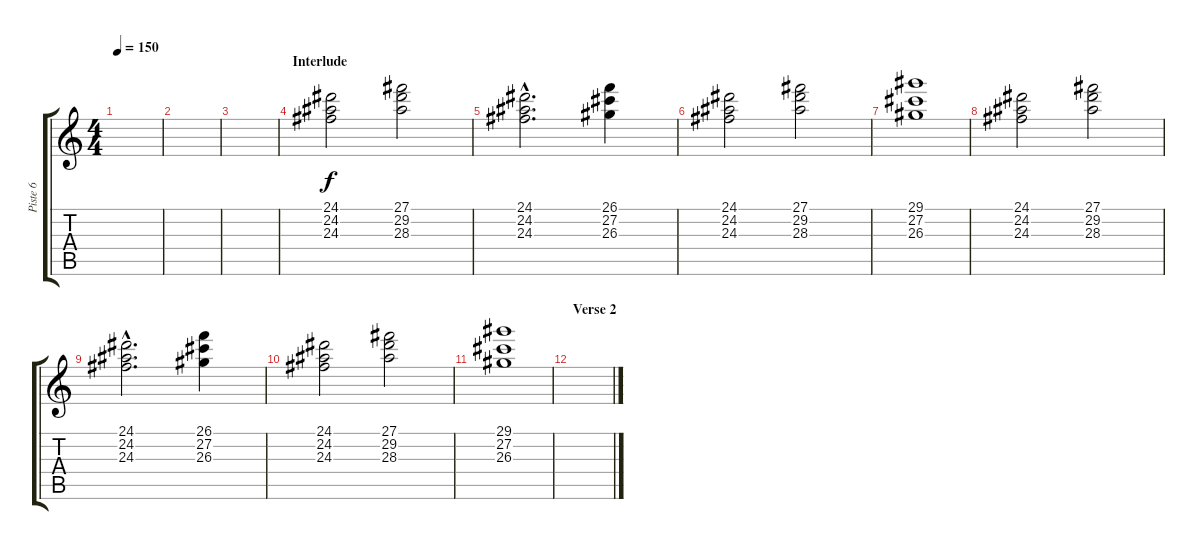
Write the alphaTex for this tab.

\track ("Piste 6" "Piste 6") {instrument stringensemble1}
\staff {score tabs}
\tuning (Eb4 Bb3 Gb3 Db3 Ab2 Eb2) {hide}
\ts (4 4)
\tempo 150
\clef g2
\ks c
|
|
|
\section ("" "Interlude")
(24.1 24.2 24.3).2 (27.1 29.2 28.3).2 |
(24.1{hac} 24.2{hac} 24.3{hac}).2{d} (26.1 27.2 26.3).4 |
(24.1 24.2 24.3).2 (27.1 29.2 28.3).2 |
(29.1 27.2 26.3).1 |
(24.1 24.2 24.3).2 (27.1 29.2 28.3).2 |
(24.1{hac} 24.2{hac} 24.3{hac}).2{d} (26.1 27.2 26.3).4 |
(24.1 24.2 24.3).2 (27.1 29.2 28.3).2 |
(29.1 27.2 26.3).1 |
\section ("" "Verse 2")
